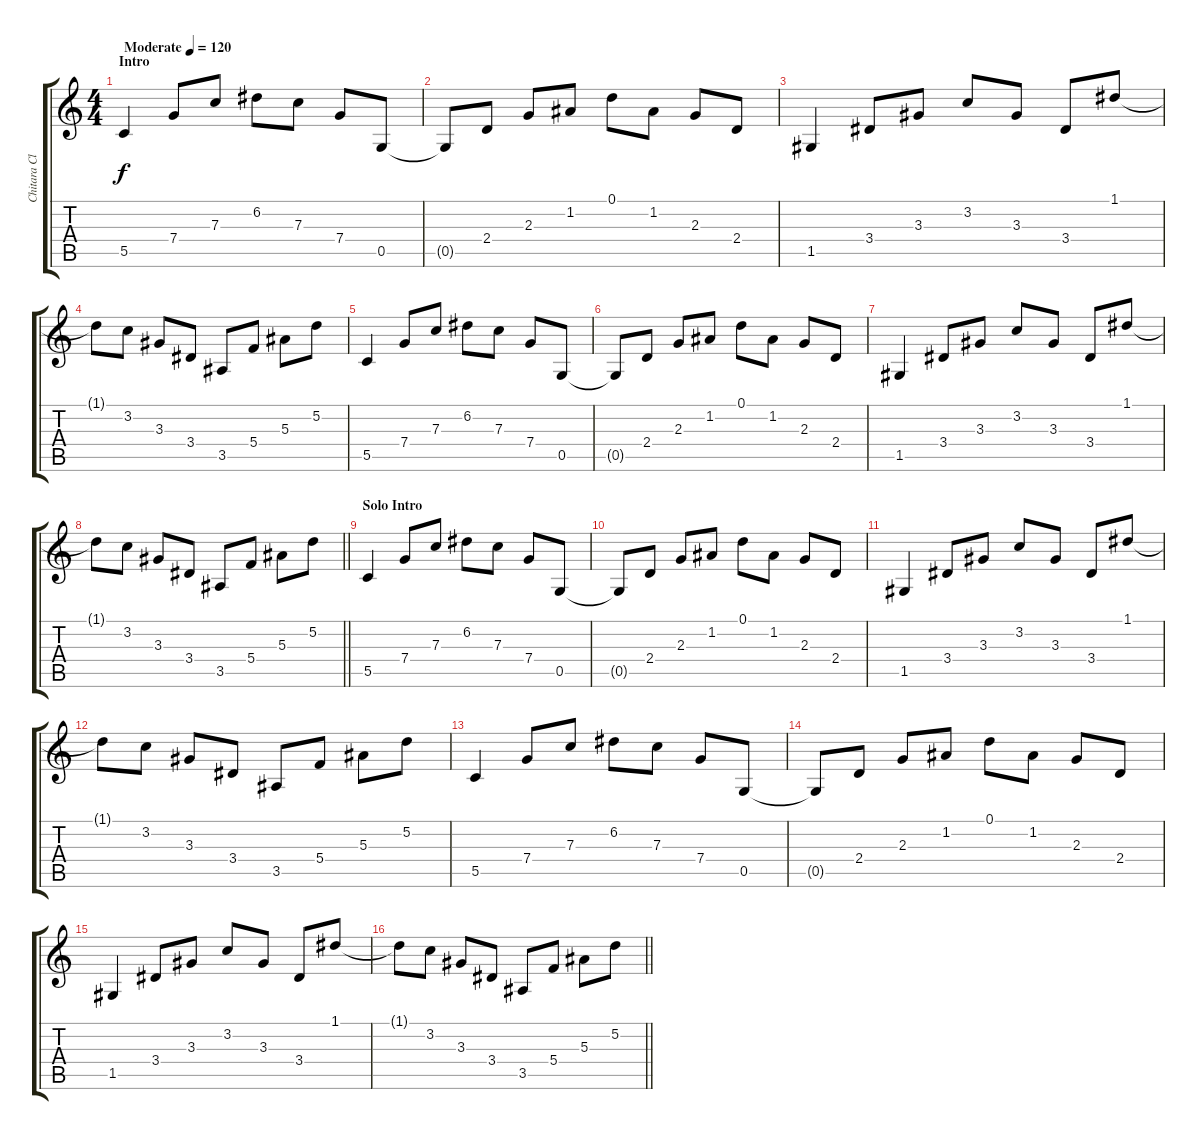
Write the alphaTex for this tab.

\track ("Chitara Clean 1 " "Chitara Cl") {instrument electricguitarclean}
\staff {score tabs}
\tuning (D4 A3 F3 C3 G2 C2) {hide}
\ts (4 4)
\section ("" "Intro")
\tempo (120 "Moderate")
\clef g2
\ks c
5.5.4{dy f instrument electricguitarclean} 7.4.8 7.3.8 6.2.8 7.3.8 7.4.8 0.5.8 |
0.5{t}.8 2.4.8 2.3.8 1.2.8 0.1.8 1.2.8 2.3.8 2.4.8 |
1.5.4 3.4.8 3.3.8 3.2.8 3.3.8 3.4.8 1.1.8 |
1.1{t}.8 3.2.8 3.3.8 3.4.8 3.5.8 5.4.8 5.3.8 5.2.8 |
5.5.4 7.4.8 7.3.8 6.2.8 7.3.8 7.4.8 0.5.8 |
0.5{t}.8 2.4.8 2.3.8 1.2.8 0.1.8 1.2.8 2.3.8 2.4.8 |
1.5.4 3.4.8 3.3.8 3.2.8 3.3.8 3.4.8 1.1.8 |
\barLineRight lightlight
1.1{t}.8 3.2.8 3.3.8 3.4.8 3.5.8 5.4.8 5.3.8 5.2.8 |
\section ("" "Solo Intro")
5.5.4 7.4.8 7.3.8 6.2.8 7.3.8 7.4.8 0.5.8 |
0.5{t}.8 2.4.8 2.3.8 1.2.8 0.1.8 1.2.8 2.3.8 2.4.8 |
1.5.4 3.4.8 3.3.8 3.2.8 3.3.8 3.4.8 1.1.8 |
1.1{t}.8 3.2.8 3.3.8 3.4.8 3.5.8 5.4.8 5.3.8 5.2.8 |
5.5.4 7.4.8 7.3.8 6.2.8 7.3.8 7.4.8 0.5.8 |
0.5{t}.8 2.4.8 2.3.8 1.2.8 0.1.8 1.2.8 2.3.8 2.4.8 |
1.5.4 3.4.8 3.3.8 3.2.8 3.3.8 3.4.8 1.1.8 |
\barLineRight lightlight
1.1{t}.8 3.2.8 3.3.8 3.4.8 3.5.8 5.4.8 5.3.8 5.2.8
